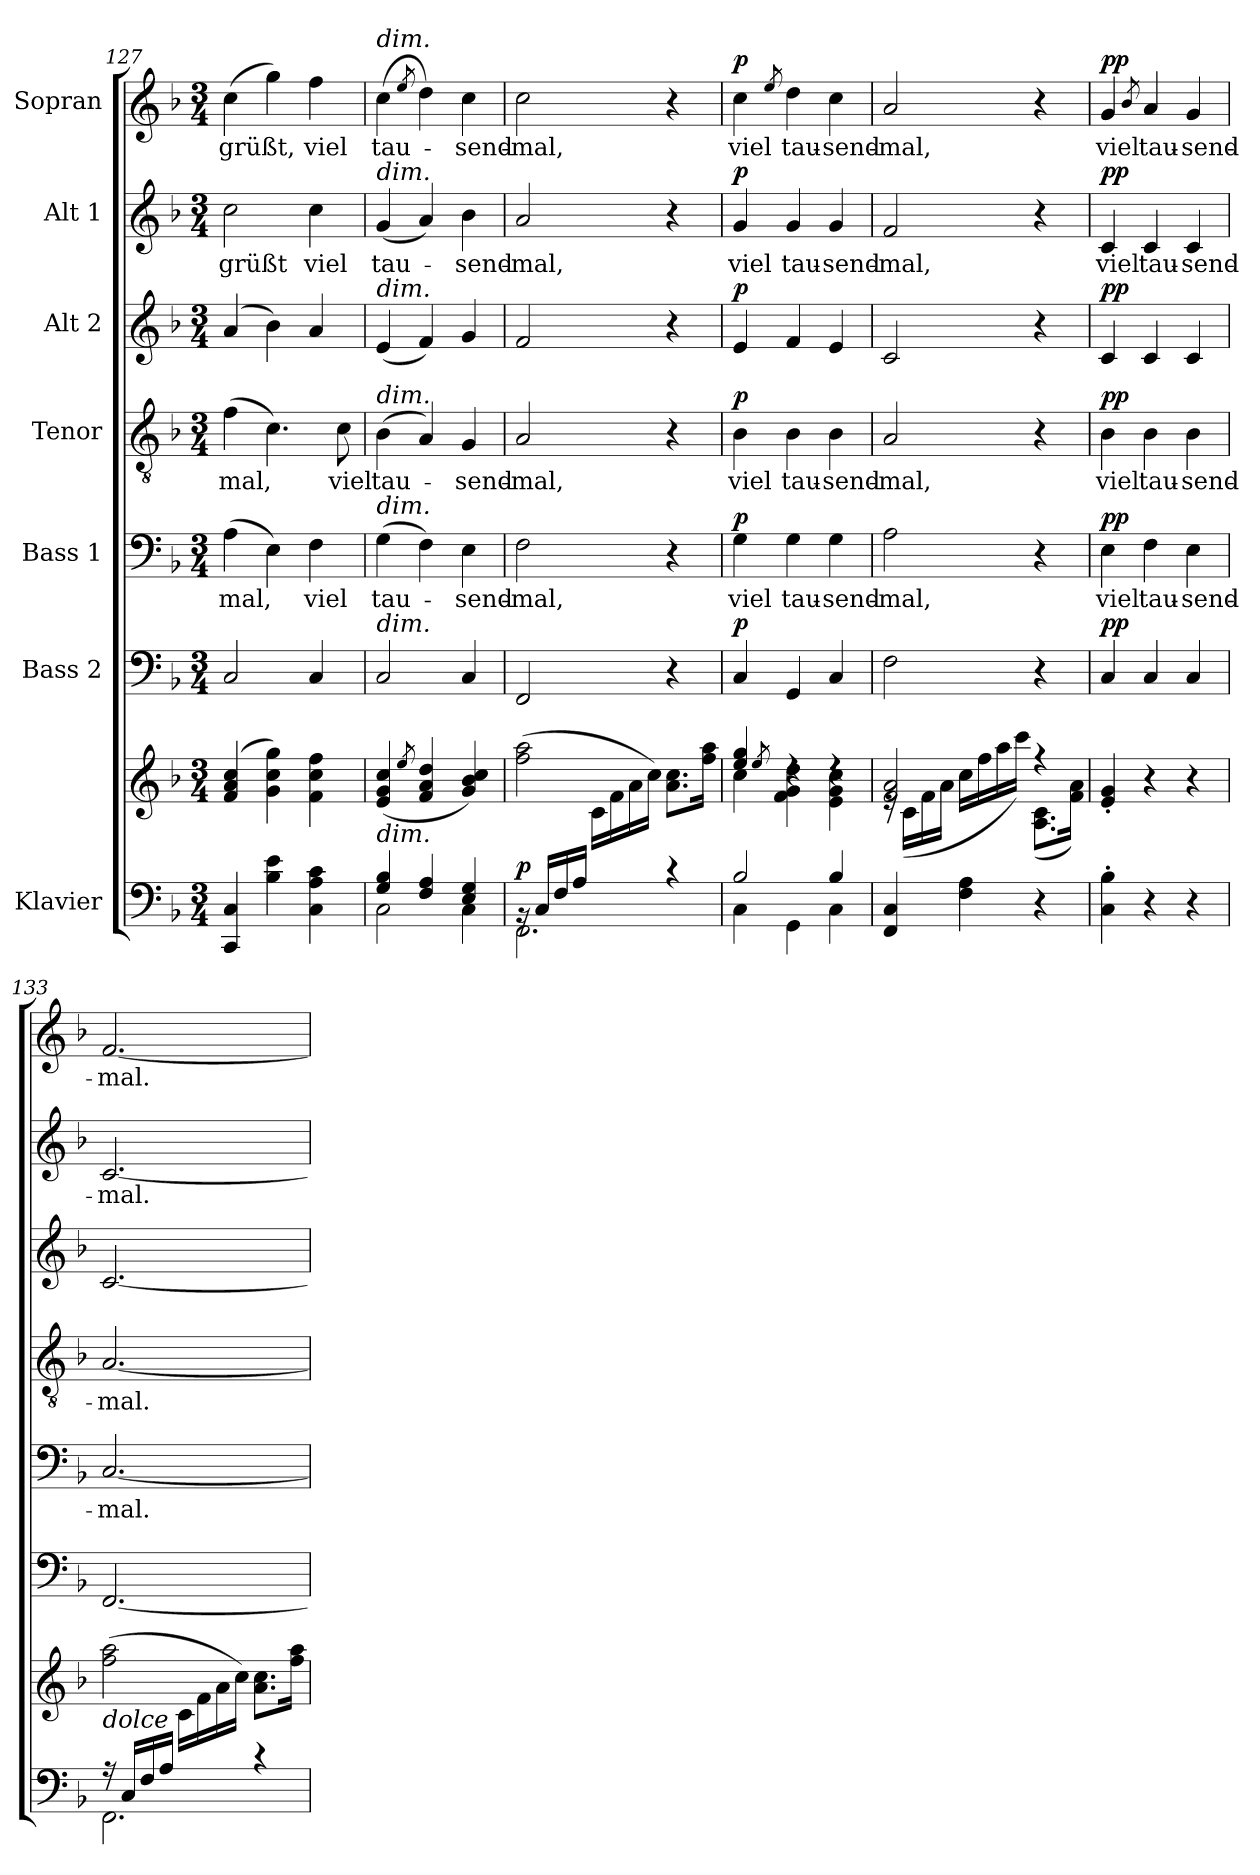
**kern	**kern	**dynam	**kern	**dynam	**kern	**text	**dynam	**kern	**text	**dynam	**kern	**dynam	**kern	**text	**dynam	**kern	**text	**dynam
*part7	*part7	*part7	*part6	*part6	*part5	*part5	*part5	*part4	*part4	*part4	*part3	*part3	*part2	*part2	*part2	*part1	*part1	*part1
*staff8	*staff7	*staff7/8	*staff6	*staff6	*staff5	*staff5	*staff5	*staff4	*staff4	*staff4	*staff3	*staff3	*staff2	*staff2	*staff2	*staff1	*staff1	*staff1
*I"Klavier	*	*	*I"Bass 2	*	*I"Bass 1	*	*	*I"Tenor	*	*	*I"Alt 2	*	*I"Alt 1	*	*	*I"Sopran	*	*
!!LO:PB:g=z
*clefF4	*clefG2	*	*clefF4	*	*clefF4	*	*	*clefGv2	*	*	*clefG2	*	*clefG2	*	*	*clefG2	*	*
*k[b-]	*k[b-]	*	*k[b-]	*	*k[b-]	*	*	*k[b-]	*	*	*k[b-]	*	*k[b-]	*	*	*k[b-]	*	*
*M3/4	*M3/4	*	*M3/4	*	*M3/4	*	*	*M3/4	*	*	*M3/4	*	*M3/4	*	*	*M3/4	*	*
=127	=127	=127	=127	=127	=127	=127	=127	=127	=127	=127	=127	=127	=127	=127	=127	=127	=127	=127
!	!	!	!	!	!	!LO:LY:b	!	!	!LO:LY:b	!	!	!	!	!LO:LY:b	!	!	!LO:LY:b	!
4CC/ 4C/	(4f/ 4a/ 4cc/	.	2C/	.	(4A\	-mal,	.	(4f\	-mal,	.	(4a/	.	2cc\	-grüßt	.	(4cc\	-grüßt,	.
4B-\ 4e\	4g\ 4cc\ 4gg\)	.	.	.	4E\)	.	.	4.c\)	.	.	4b-\)	.	.	.	.	4gg\)	.	.
!	!	!	!	!	!	!LO:LY:b	!	!	!	!	!	!	!	!LO:LY:b	!	!	!LO:LY:b	!
4C\ 4A\ 4c\	4f\ 4cc\ 4ff\	.	4C/	.	4F\	viel	.	.	.	.	4a/	.	4cc\	viel	.	4ff\	viel	.
!	!	!	!	!	!	!	!	!	!LO:LY:b	!	!	!	!	!	!	!	!	!
.	.	.	.	.	.	.	.	8c\	viel	.	.	.	.	.	.	.	.	.
=128	=128	=128	=128	=128	=128	=128	=128	=128	=128	=128	=128	=128	=128	=128	=128	=128	=128	=128
*^	*	*	*	*	*	*	*	*	*	*	*	*	*	*	*	*	*	*
!	!	!	!	!	!	!	!	!	!	!	!	!	!	!	!	!	!LO:TX:a:i:t=dim.	!	!
!	!	!	!	!	!	!	!	!	!	!	!	!	!	!LO:TX:a:i:t=dim.	!	!	!	!	!
!	!	!	!	!	!	!	!	!	!	!	!	!LO:TX:a:i:t=dim.	!	!	!	!	!	!	!
!	!	!	!	!	!	!	!	!	!LO:TX:a:i:t=dim.	!	!	!	!	!	!	!	!	!	!
!	!	!	!	!	!	!LO:TX:a:i:t=dim.	!	!	!	!	!	!	!	!	!	!	!	!	!
!	!	!	!	!LO:TX:a:i:t=dim.	!	!	!	!	!	!	!	!	!	!	!	!	!	!	!
!LO:TX:a:i:t=dim.	!	!	!	!	!	!	!	!	!	!	!	!	!	!	!	!	!	!	!
!	!	!	!	!	!	!	!LO:LY:b	!	!	!LO:LY:b	!	!	!	!	!LO:LY:b	!	!	!LO:LY:b	!
4G/ 4B-/	2C\	(>4e/ 4g/ 4cc/	.	2C/	.	(4G\	tau-	.	(4B-\	tau-	.	(4e/	.	(4g/	tau-	.	(4cc\	tau-	.
.	.	8qee/	.	.	.	.	.	.	.	.	.	.	.	.	.	.	8qee/	.	.
4F/ 4A/	.	4f/ 4a/ 4dd/	.	.	.	4F\)	.	.	4A/)	.	.	4f/)	.	4a/)	.	.	4dd\)	.	.
!	!	!	!	!	!	!	!LO:LY:b	!	!	!LO:LY:b	!	!	!	!	!LO:LY:b	!	!	!LO:LY:b	!
4E/ 4G/	4C\	4g/ 4b-/ 4cc/)	.	4C/	.	4E\	-send-	.	4G/	-send-	.	4g/	.	4b-\	-send-	.	4cc\	-send-	.
=129	=129	=129	=129	=129	=129	=129	=129	=129	=129	=129	=129	=129	=129	=129	=129	=129	=129	=129	=129
*	*	*^	*	*	*	*	*	*	*	*	*	*	*	*	*	*	*	*	*
!	!	!	!	!LO:DY:a=2	!	!	!	!LO:LY:b	!	!	!LO:LY:b	!	!	!	!	!LO:LY:b	!	!	!LO:LY:b	!
16rBB	2.FF\	(2ff\ 2aa\	4ryy	p	2FF/	.	2F\	-mal,	.	2A/	-mal,	.	2f/	.	2a/	-mal,	.	2cc\	-mal,	.
(16C/LL	.	.	.	.	.	.	.	.	.	.	.	.	.	.	.	.	.	.	.	.
16F/	.	.	.	.	.	.	.	.	.	.	.	.	.	.	.	.	.	.	.	.
16A/JJ	.	.	.	.	.	.	.	.	.	.	.	.	.	.	.	.	.	.	.	.
4ryy	.	.	16c\LL	.	.	.	.	.	.	.	.	.	.	.	.	.	.	.	.	.
.	.	.	16f\	.	.	.	.	.	.	.	.	.	.	.	.	.	.	.	.	.
.	.	.	16a\	.	.	.	.	.	.	.	.	.	.	.	.	.	.	.	.	.
.	.	.	16cc\JJ)	.	.	.	.	.	.	.	.	.	.	.	.	.	.	.	.	.
4r	.	8.a\ 8.cc\L	4ryy	.	4r	.	4r	.	.	4r	.	.	4r	.	4r	.	.	4r	.	.
.	.	16ff\ 16aa\Jk)	.	.	.	.	.	.	.	.	.	.	.	.	.	.	.	.	.	.
=130	=130	=130	=130	=130	=130	=130	=130	=130	=130	=130	=130	=130	=130	=130	=130	=130	=130	=130	=130	=130
!	!	!	!	!	!	!LO:DY:a	!	!LO:LY:b	!LO:DY:a	!	!LO:LY:b	!LO:DY:a	!	!LO:DY:a	!	!LO:LY:b	!LO:DY:a	!	!LO:LY:b	!LO:DY:a
2B-/	4C\	4ee/ 4gg/	4cc\	.	4C/	p	4G\	viel	p	4B-\	viel	p	4e/	p	4g/	viel	p	4cc\	viel	p
.	.	.	8qee/	.	.	.	.	.	.	.	.	.	.	.	.	.	.	8qee/	.	.
!	!	!	!	!	!	!	!	!LO:LY:b	!	!	!LO:LY:b	!	!	!	!	!LO:LY:b	!	!	!LO:LY:b	!
.	4GG\	4rdd	4f\ 4g\ 4dd\	.	4GG/	.	4G\	tau-	.	4B-\	tau-	.	4f/	.	4g/	tau-	.	4dd\	tau-	.
!	!	!	!	!	!	!	!	!LO:LY:b	!	!	!LO:LY:b	!	!	!	!	!LO:LY:b	!	!	!LO:LY:b	!
4B-/	4C\	4rdd	4e\ 4g\ 4cc\	.	4C/	.	4G\	-send-	.	4B-\	-send-	.	4e/	.	4g/	-send-	.	4cc\	-send-	.
=131	=131	=131	=131	=131	=131	=131	=131	=131	=131	=131	=131	=131	=131	=131	=131	=131	=131	=131	=131	=131
!	!	!	!	!	!	!	!	!LO:LY:b	!	!	!LO:LY:b	!	!	!	!	!LO:LY:b	!	!	!LO:LY:b	!
*v	*v	*	*	*	*	*	*	*	*	*	*	*	*	*	*	*	*	*	*	*
4FF/ 4C/	2f/ 2a/	16re	.	2F\	.	2A\	-mal,	.	2A/	-mal,	.	2c/	.	2f/	-mal,	.	2a/	-mal,	.
.	.	(>16c\LL	.	.	.	.	.	.	.	.	.	.	.	.	.	.	.	.	.
.	.	16f\	.	.	.	.	.	.	.	.	.	.	.	.	.	.	.	.	.
.	.	16a\JJ	.	.	.	.	.	.	.	.	.	.	.	.	.	.	.	.	.
4F\ 4A\	.	16cc\LL	.	.	.	.	.	.	.	.	.	.	.	.	.	.	.	.	.
.	.	16ff\	.	.	.	.	.	.	.	.	.	.	.	.	.	.	.	.	.
.	.	16aa\	.	.	.	.	.	.	.	.	.	.	.	.	.	.	.	.	.
.	.	16ccc\JJ)	.	.	.	.	.	.	.	.	.	.	.	.	.	.	.	.	.
4r	4r	(>8.A\ 8.c\L	.	4r	.	4r	.	.	4r	.	.	4r	.	4r	.	.	4r	.	.
.	.	16f\ 16a\Jk)	.	.	.	.	.	.	.	.	.	.	.	.	.	.	.	.	.
!!LO:LB:g=z
=132	=132	=132	=132	=132	=132	=132	=132	=132	=132	=132	=132	=132	=132	=132	=132	=132	=132	=132	=132
!	!	!	!	!	!LO:DY:a	!	!LO:LY:b	!LO:DY:a	!	!LO:LY:b	!LO:DY:a	!	!LO:DY:a	!	!LO:LY:b	!LO:DY:a	!	!LO:LY:b	!LO:DY:a
*	*v	*v	*	*	*	*	*	*	*	*	*	*	*	*	*	*	*	*	*
4C\' 4B-\'	4e/' 4g/'	.	4C/	pp	4E\	viel	pp	4B-\	viel	pp	4c/	pp	4c/	viel	pp	4g/	viel	pp
.	.	.	.	.	.	.	.	.	.	.	.	.	.	.	.	8qb-/	.	.
!	!	!	!	!	!	!LO:LY:b	!	!	!LO:LY:b	!	!	!	!	!LO:LY:b	!	!	!LO:LY:b	!
4r	4r	.	4C/	.	4F\	tau-	.	4B-\	tau-	.	4c/	.	4c/	tau-	.	4a/	tau-	.
!	!	!	!	!	!	!LO:LY:b	!	!	!LO:LY:b	!	!	!	!	!LO:LY:b	!	!	!LO:LY:b	!
4r	4r	.	4C/	.	4E\	-send-	.	4B-\	-send-	.	4c/	.	4c/	-send-	.	4g/	-send-	.
=133	=133	=133	=133	=133	=133	=133	=133	=133	=133	=133	=133	=133	=133	=133	=133	=133	=133	=133
*^	*^	*	*	*	*	*	*	*	*	*	*	*	*	*	*	*	*	*
!LO:TX:a:i:t=dolce	!	!	!	!	!	!	!	!	!	!	!	!	!	!	!	!	!	!	!	!
!	!	!	!	!	!	!	!	!LO:LY:b	!	!	!LO:LY:b	!	!	!	!	!LO:LY:b	!	!	!LO:LY:b	!
16r	2.FF\	(2ff\ 2aa\	4ryy	.	[2.FF/	.	[2.C/	-mal.	.	[2.A/	-mal.	.	[2.c/	.	[2.c/	-mal.	.	[2.f/	-mal.	.
(16C/LL	.	.	.	.	.	.	.	.	.	.	.	.	.	.	.	.	.	.	.	.
16F/	.	.	.	.	.	.	.	.	.	.	.	.	.	.	.	.	.	.	.	.
16A/JJ	.	.	.	.	.	.	.	.	.	.	.	.	.	.	.	.	.	.	.	.
4ryy	.	.	16c\LL	.	.	.	.	.	.	.	.	.	.	.	.	.	.	.	.	.
.	.	.	16f\	.	.	.	.	.	.	.	.	.	.	.	.	.	.	.	.	.
.	.	.	16a\	.	.	.	.	.	.	.	.	.	.	.	.	.	.	.	.	.
.	.	.	16cc\JJ)	.	.	.	.	.	.	.	.	.	.	.	.	.	.	.	.	.
4r	.	8.a\ 8.cc\L	4ryy	.	.	.	.	.	.	.	.	.	.	.	.	.	.	.	.	.
.	.	16ff\ 16aa\Jk)	.	.	.	.	.	.	.	.	.	.	.	.	.	.	.	.	.	.
*v	*v	*	*	*	*	*	*	*	*	*	*	*	*	*	*	*	*	*	*	*
*	*v	*v	*	*	*	*	*	*	*	*	*	*	*	*	*	*	*	*	*
=	=	=	=	=	=	=	=	=	=	=	=	=	=	=	=	=	=	=
*-	*-	*-	*-	*-	*-	*-	*-	*-	*-	*-	*-	*-	*-	*-	*-	*-	*-	*-
